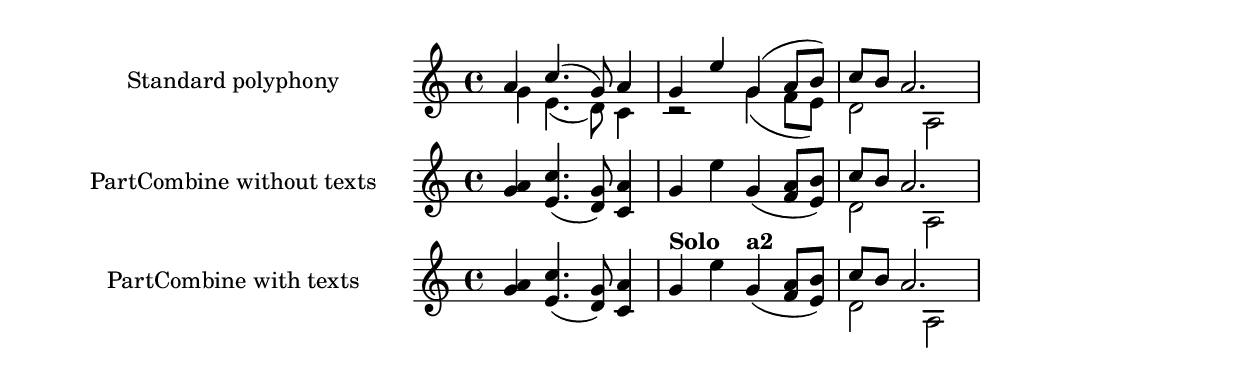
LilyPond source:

%% Do not edit this file; it is automatically
%% generated from LSR http://lsr.dsi.unimi.it
%% This file is in the public domain.
\version "2.13.20"

\header {
  lsrtags = "simultaneous-notes, text"

%% Translation of GIT committish: 0b55335aeca1de539bf1125b717e0c21bb6fa31b
  texidoces = "

La herramienta de combinación de partes (instrucción
@code{\\partcombine}) permite la combinación de varias partes
diferentes sobre el mismo pentagrama.  Las indicaciones textuales
tales como @qq{solo} o @qq{a2} se añaden de forma predeterminada; para
quitarlas, sencillamente establezca la propiedad
@code{printPartCombineTexts} al valor @qq{falso}.  Para partituras
vocales (como himnos), no hay necesidad de añadir los textos @qq{solo}
o @qq{a2}, por lo que se deben desactivar.  Sin embargo, podría ser
mejor no usarlo si hay solos, porque éstos no se indicarán.  En tales
casos podría ser preferible la notación polifónica estándar.

Este fragmento de código presenta las tres formas en que se pueden
imprimir dos partes sobre un solo pentagrama: polifonía estándar,
@code{\\partcombine} sin textos, y @code{\\partcombine} con
textos.

"
  doctitlees = "Combinar dos partes sobre el mismo pentagrama"

%% Translation of GIT committish: 0a868be38a775ecb1ef935b079000cebbc64de40
  texidocde = "
Die Funktion, die Stimmen kombiniert (also der @code{\\partcombine}-Befehl)
ermöglicht die Kombination unterschiedlicher Stimmen auf einem
System.  Textanweisungen wie \"solo\" or \"a2\" werden automatisch
hinzugefügt.  Wenn man sie entfernen will, muss man die Eigenschaft
@code{printPartCombineTexts} auf flasch setzen.  Für Klavierauszüge
muss natürlich kein \"solo\"/\"a2\" usw. hinzugefügt werdne, man
sollte sie also ausschalten.  Wenn aber Solo-Stellen in einem
Klavierauszug oder einer Chorpartitur angezeigt werden, ist es besser,
normale Polyphonie zu verwenden, weil so die Solostellen angezeigt
werden, auch wenn der Text des Stimmenkombinierers ausgeschaltet ist.

Der Schnipsel zeigt drei Möglichkeiten, Stimmen auf einem System zu
kombinieren: Standardpolyphonie, @code{\\partcombine} ohne Text und
@code{\\partcombine} mit Text.

"
  doctitlede = "Zwei Stimmen auf einem System kombinieren"
%% Translation of GIT committish: 1baa2adf57c84e8d50e6907416eadb93e2e2eb5c
  texidocfr = "
L'outil de combinaison de parties (la commande @code{\\partcombine})
permet d'avoir deux parties différentes sur une même portée.  LilyPond
ajoute automatiquement des indications textuelles, telles que @qq{solo}
ou @qq{a2}.  Si votre intention n'est que de fusionner les parties, sans
ajouter de texte, assignez faux à la propriété
@code{printPartCombineTexts}.  Dans le cas de partitions vocales, et
plus particulièrement d'hymnes, ces @qq{solo/a2} ne sont d'aucune
utilité, aussi vaut-il mieux les désactiver.  Dans le cas où il y aurait
alternance entre @emph{solo} et @emph{tutti}, il vaut mieux faire appel
à de la musique polyphonique standard.

Voici trois moyens d'imprimer deux parties sur un même portée : en
polyphonie normale, avec @code{\\partcombine} sans indication
supplémentaire, et avec @code{\\partcombine} commentée.

"
  doctitlefr = "Combinaison de deux parties sur une même portée"


  texidoc = "
The part combiner tool ( @code{\\partcombine} command ) allows the
combination of several different parts on the same staff.  Text
directions such as @qq{solo} or @qq{a2} are added by default; to remove
them, simply set the property @code{printPartCombineTexts} to @code{f}.
For vocal scores (hymns), there is no need to add @qq{solo/a2} texts,
so they should be switched off.  However, it might be better not to use
it if there are any solos, as they won't be indicated.  In such cases,
standard polyphonic notation may be preferable.

This snippet presents the three ways two parts can be printed on a same
staff: standard polyphony, @code{\\partcombine} without texts, and
@code{\\partcombine} with texts.




"
  doctitle = "Combining two parts on the same staff"
} % begin verbatim

musicUp = \relative c'' {
  \time 4/4
  a4 c4.( g8) a4 |
  g4 e' g,( a8 b) |
  c b a2.
}

musicDown = \relative c'' {
  g4 e4.( d8) c4 |
  r2 g'4( f8 e) |
  d2 \stemDown a
}

\score {
  <<
    <<
    \new Staff {
      \set Staff.instrumentName = #"Standard polyphony"
      << \musicUp \\ \musicDown >>
    }
    \new Staff \with { printPartCombineTexts = ##f } {
      \set Staff.instrumentName = #"PartCombine without texts"
      \partcombine \musicUp \musicDown
    }
    \new Staff {
      \set Staff.instrumentName = #"PartCombine with texts"
      \partcombine \musicUp \musicDown
    }
    >>
  >>
  \layout {
    indent = 6.0\cm
    \context {
      \Score
      \override SystemStartBar #'collapse-height = #30
    }
  }
}

